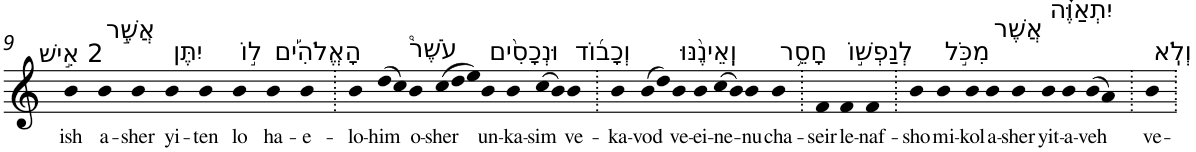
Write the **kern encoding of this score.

**kern	**text
*part1	*part1
*staff1	*staff1
*I"Piano	*
*I'Pno	*
!!LO:PB:g=z
*clefG2	*
*k[]	*
=9	=9
!LO:TX:a:t=2 אִ֣ישׁ	!
!	!LO:LY:b
4b	ish
!LO:TX:a:t=אֲשֶׁ֣ר	!
!	!LO:LY:b
4b	a-
!	!LO:LY:b
4b	-sher
!LO:TX:a:t=יִתֶּן	!
!	!LO:LY:b
4b	yi-
!	!LO:LY:b
4b	-ten
!LO:TX:a:t=ל֣וֹ	!
!	!LO:LY:b
4b	lo
!LO:TX:a:t=הָאֱלֹהִ֡ים	!
!	!LO:LY:b
4b	ha-
!	!LO:LY:b
4b	-e-
=10.	=10.
!	!LO:LY:b
4b	-lo-
!	!LO:LY:b
(>8dd	-him
8cc)	.
!LO:TX:a:t=עֹשֶׁר֩	!
!	!LO:LY:b
4b	o-
*Xtuplet	*
!	!LO:LY:b
(>12cc	-sher
12dd	.
12ee)	.
!LO:TX:a:t=וּנְכָסִ֨ים	!
!	!LO:LY:b
4b	un-
!	!LO:LY:b
4b	-ka-
!	!LO:LY:b
(>8cc	-sim
8b)	.
!LO:TX:a:t=וְכָב֜וֹד	!
!	!LO:LY:b
4b	ve-
=11.	=11.
!	!LO:LY:b
4b	-ka-
!	!LO:LY:b
(>8b	-vod
8dd)	.
!LO:TX:a:t=וְֽאֵינֶ֨נּוּ	!
!	!LO:LY:b
4b	ve-
!	!LO:LY:b
4b	-ei-
!	!LO:LY:b
(>8cc	-ne-
8b)	.
!	!LO:LY:b
4b	-nu
!LO:TX:a:t=חָסֵ֥ר	!
!	!LO:LY:b
4b	cha-
=12.	=12.
!	!LO:LY:b
4f	-seir
!LO:TX:a:t=לְנַפְשׁ֣וֹ	!
!	!LO:LY:b
4f	le-
!	!LO:LY:b
4f	-naf-
=13.	=13.
!	!LO:LY:b
4b	-sho
!LO:TX:a:t=מִכֹּ֣ל	!
!	!LO:LY:b
4b	mi-
!	!LO:LY:b
4b	-kol
!LO:TX:a:t=אֲשֶׁר	!
!	!LO:LY:b
4b	a-
!	!LO:LY:b
4b	-sher
!LO:TX:a:t=יִתְאַוֶּ֗ה	!
!	!LO:LY:b
4b	yit-
!	!LO:LY:b
4b	-a-
!	!LO:LY:b
(>8b	-veh
8a)	.
=14.	=14.
!LO:TX:a:t=וְלֹֽא	!
!	!LO:LY:b
4b	ve-
=.	=.
*-	*-
